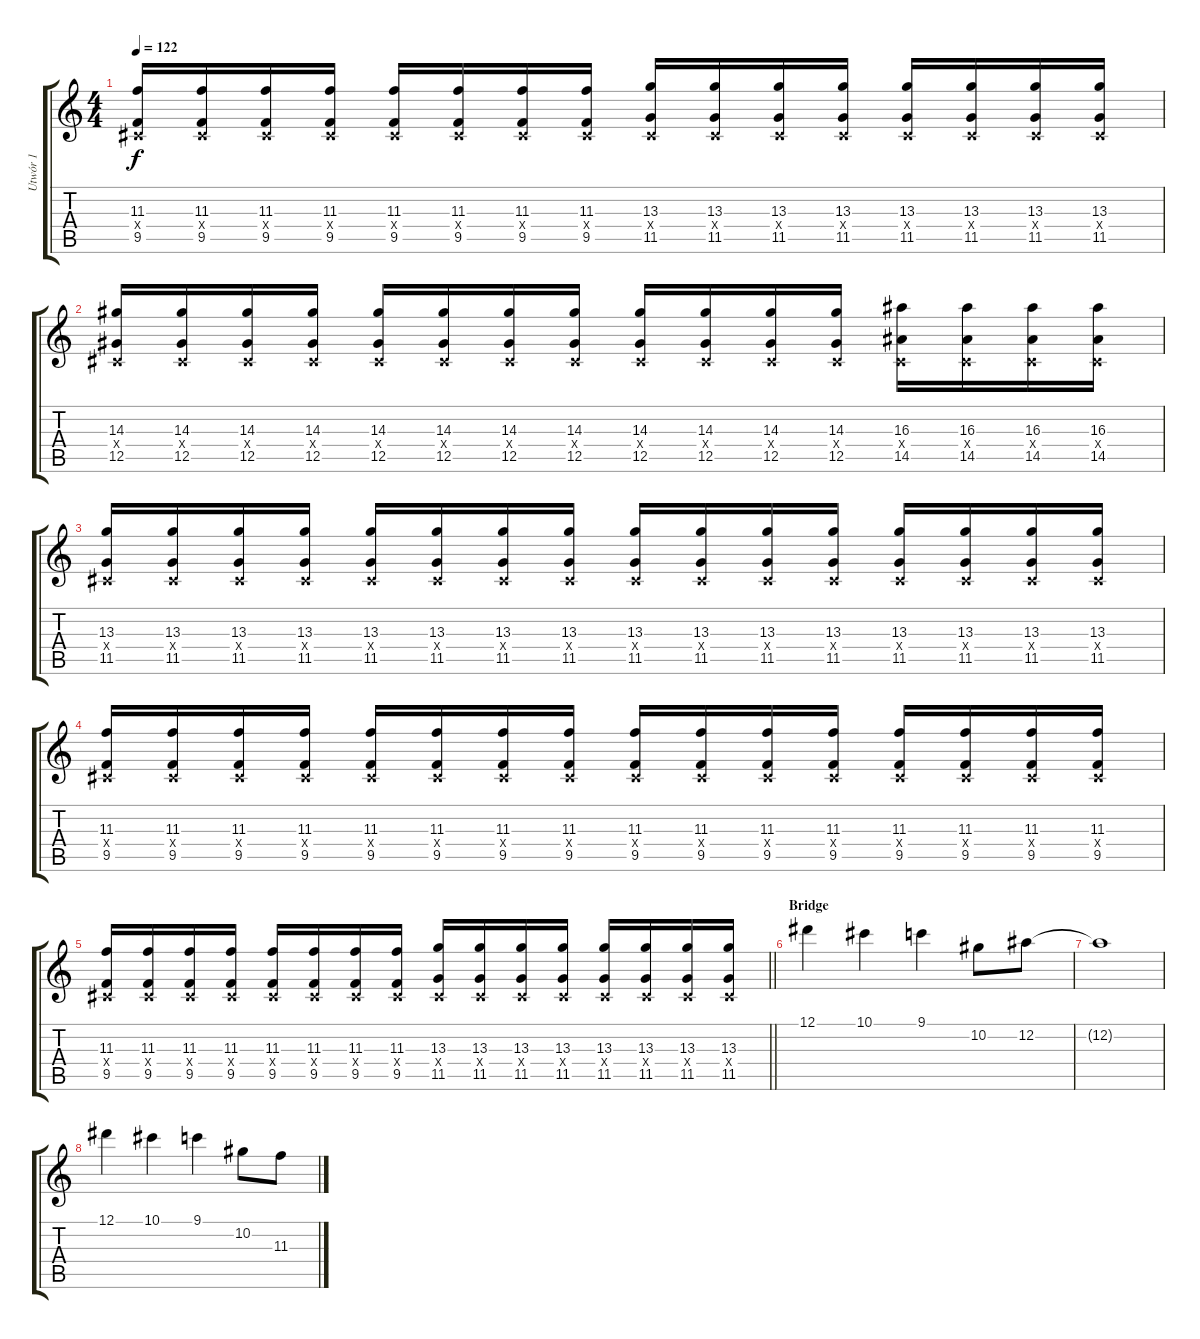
\track ("Utwór 1" "Utwór 1") {instrument overdrivenguitar}
\staff {score tabs}
\tuning (Eb4 Bb3 Gb3 Db3 Ab2 Eb2) {hide}
\ts (4 4)
\tempo 122
\clef g2
\ks c
(11.3 0.4{x} 9.5).16{dy f} (11.3 0.4{x} 9.5).16 (11.3 0.4{x} 9.5).16 (11.3 0.4{x} 9.5).16 (11.3 0.4{x} 9.5).16 (11.3 0.4{x} 9.5).16 (11.3 0.4{x} 9.5).16 (11.3 0.4{x} 9.5).16 (13.3 0.4{x} 11.5).16 (13.3 0.4{x} 11.5).16 (13.3 0.4{x} 11.5).16 (13.3 0.4{x} 11.5).16 (13.3 0.4{x} 11.5).16 (13.3 0.4{x} 11.5).16 (13.3 0.4{x} 11.5).16 (13.3 0.4{x} 11.5).16 |
(14.3 0.4{x} 12.5).16 (14.3 0.4{x} 12.5).16 (14.3 0.4{x} 12.5).16 (14.3 0.4{x} 12.5).16 (14.3 0.4{x} 12.5).16 (14.3 0.4{x} 12.5).16 (14.3 0.4{x} 12.5).16 (14.3 0.4{x} 12.5).16 (14.3 0.4{x} 12.5).16 (14.3 0.4{x} 12.5).16 (14.3 0.4{x} 12.5).16 (14.3 0.4{x} 12.5).16 (16.3 0.4{x} 14.5).16 (16.3 0.4{x} 14.5).16 (16.3 0.4{x} 14.5).16 (16.3 0.4{x} 14.5).16 |
(13.3 0.4{x} 11.5).16 (13.3 0.4{x} 11.5).16 (13.3 0.4{x} 11.5).16 (13.3 0.4{x} 11.5).16 (13.3 0.4{x} 11.5).16 (13.3 0.4{x} 11.5).16 (13.3 0.4{x} 11.5).16 (13.3 0.4{x} 11.5).16 (13.3 0.4{x} 11.5).16 (13.3 0.4{x} 11.5).16 (13.3 0.4{x} 11.5).16 (13.3 0.4{x} 11.5).16 (13.3 0.4{x} 11.5).16 (13.3 0.4{x} 11.5).16 (13.3 0.4{x} 11.5).16 (13.3 0.4{x} 11.5).16 |
(11.3 0.4{x} 9.5).16 (11.3 0.4{x} 9.5).16 (11.3 0.4{x} 9.5).16 (11.3 0.4{x} 9.5).16 (11.3 0.4{x} 9.5).16 (11.3 0.4{x} 9.5).16 (11.3 0.4{x} 9.5).16 (11.3 0.4{x} 9.5).16 (11.3 0.4{x} 9.5).16 (11.3 0.4{x} 9.5).16 (11.3 0.4{x} 9.5).16 (11.3 0.4{x} 9.5).16 (11.3 0.4{x} 9.5).16 (11.3 0.4{x} 9.5).16 (11.3 0.4{x} 9.5).16 (11.3 0.4{x} 9.5).16 |
\barLineRight lightlight
(11.3 0.4{x} 9.5).16 (11.3 0.4{x} 9.5).16 (11.3 0.4{x} 9.5).16 (11.3 0.4{x} 9.5).16 (11.3 0.4{x} 9.5).16 (11.3 0.4{x} 9.5).16 (11.3 0.4{x} 9.5).16 (11.3 0.4{x} 9.5).16 (13.3 0.4{x} 11.5).16 (13.3 0.4{x} 11.5).16 (13.3 0.4{x} 11.5).16 (13.3 0.4{x} 11.5).16 (13.3 0.4{x} 11.5).16 (13.3 0.4{x} 11.5).16 (13.3 0.4{x} 11.5).16 (13.3 0.4{x} 11.5).16 |
\section ("" "Bridge")
12.1.4 10.1.4 9.1.4 10.2.8 12.2.8 |
12.2{t}.1 |
12.1.4 10.1.4 9.1.4 10.2.8 11.3.8
